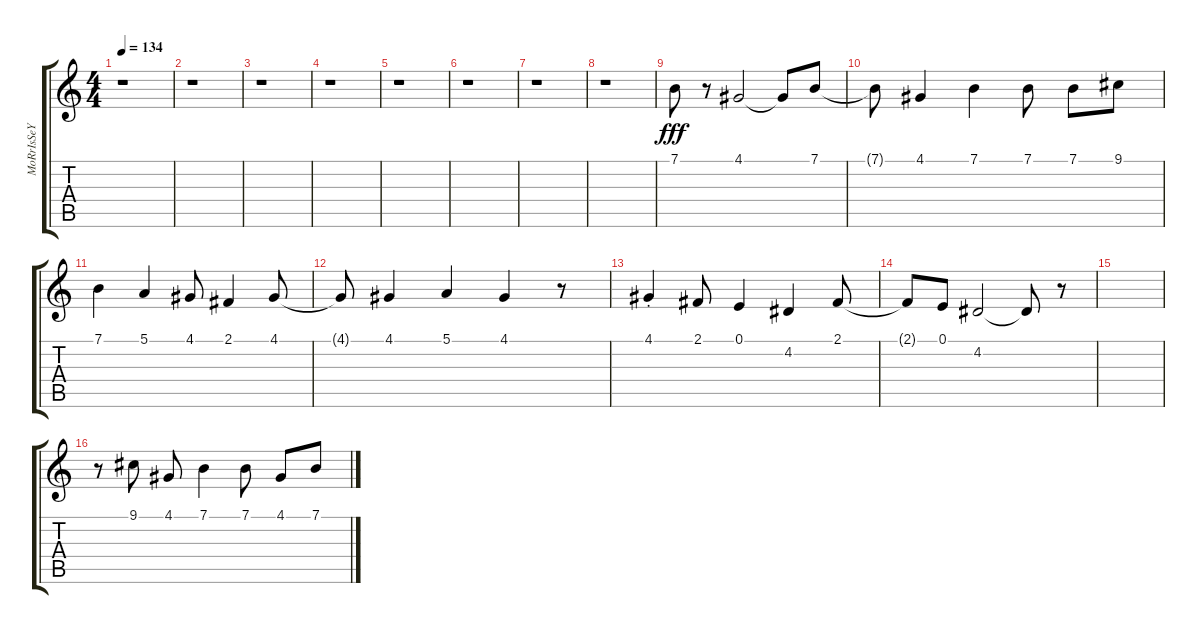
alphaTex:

\track ("MoRrIsSeY" "MoRrIsSeY") {instrument voiceoohs}
\staff {score tabs}
\tuning (E4 B3 G3 D3 A2 E2) {hide}
\ts (4 4)
\tempo 134
\clef g2
\ks c
r.1{dy fff instrument voiceoohs} |
r.1 |
r.1 |
r.1 |
r.1 |
r.1 |
r.1 |
r.1 |
7.1.8 r.8 4.1.2 4.1{t}.8 7.1.8 |
7.1{t}.8 4.1.4 7.1.4 7.1.8 7.1.8 9.1.8 |
7.1.4 5.1.4 4.1.8 2.1.4 4.1.8 |
4.1{t}.8 4.1.4 5.1.4 4.1.4 r.8 |
4.1{st}.4 2.1.8 0.1.4 4.2.4 2.1.8 |
2.1{t}.8 0.1.8 4.2.2 4.2{t}.8 r.8 |
|
r.8 9.1.8 4.1.8 7.1.4 7.1.8 4.1.8 7.1.8
